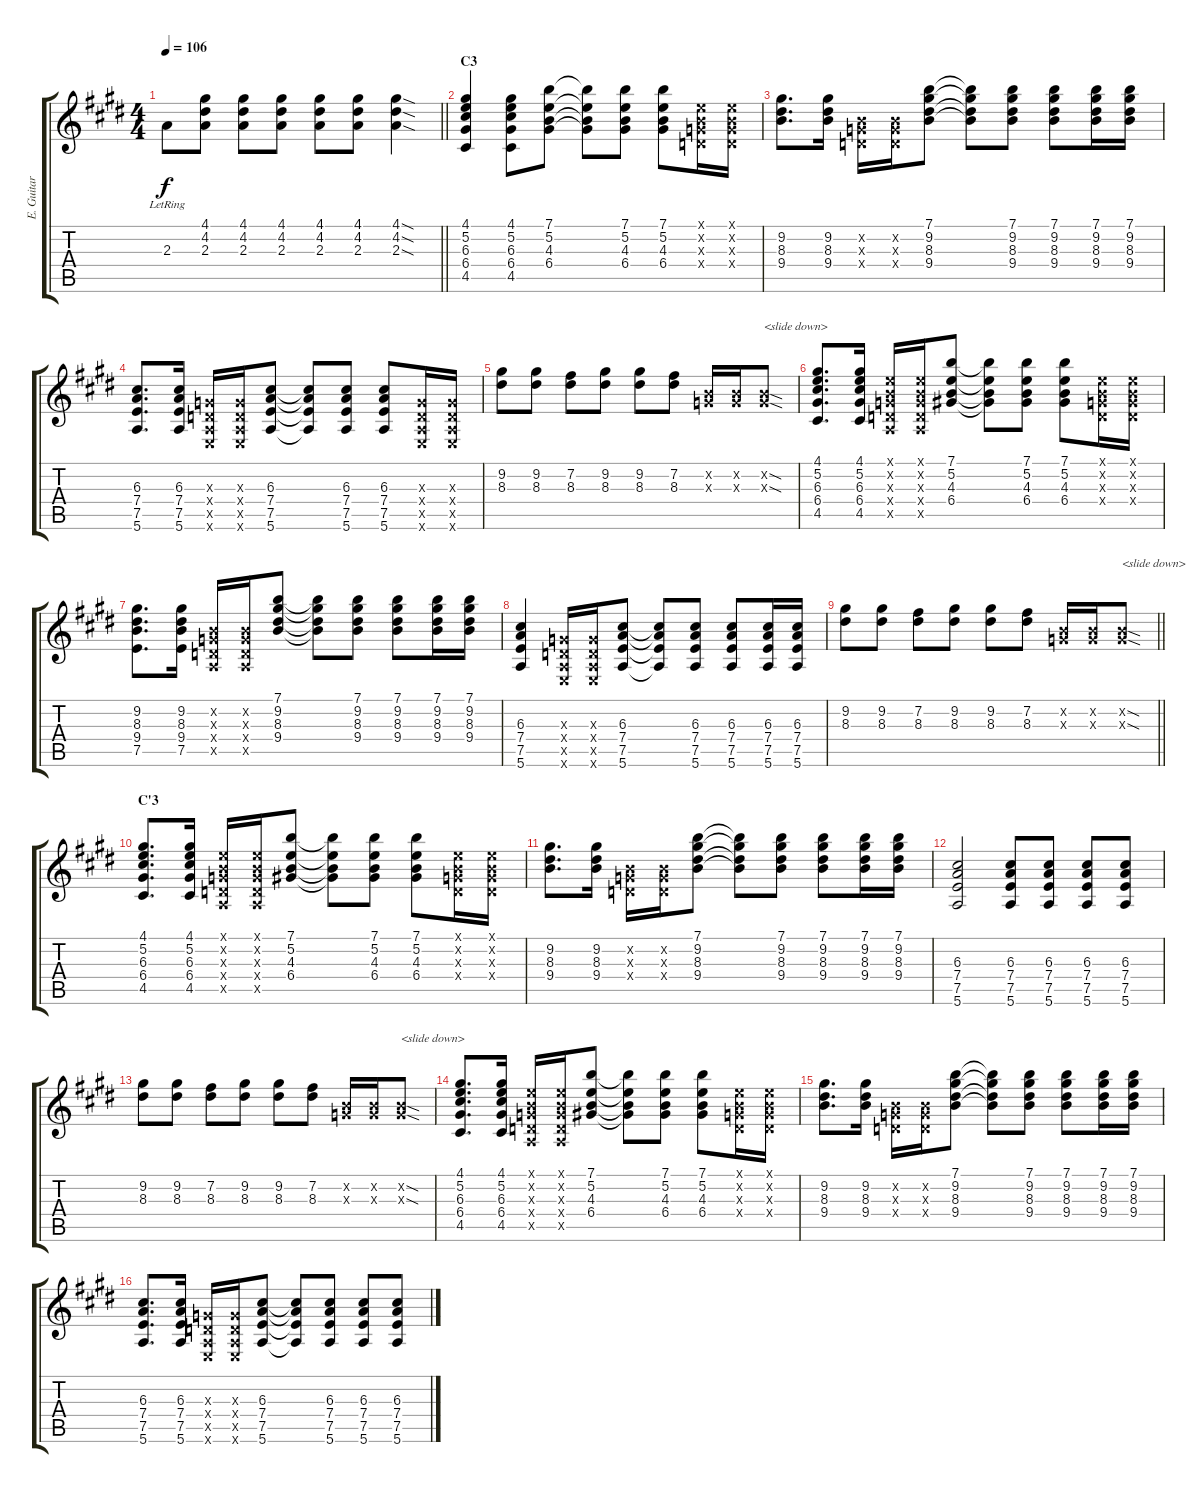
\track ("E. Guitar I" "E. Guitar ") {instrument overdrivenguitar}
\staff {score tabs}
\tuning (E4 B3 G3 D3 A2 E2) {hide}
\ts (4 4)
\tempo 106
\clef g2
\barLineRight lightlight
\ks e
2.3{lr}.8{dy f} (4.1 4.2 2.3).8 (4.1 4.2 2.3).8 (4.1 4.2 2.3).8 (4.1 4.2 2.3).8 (4.1 4.2 2.3).8 (4.1{sod} 4.2{sod} 2.3{sod}).4 |
\section ("" "C3")
(4.1 5.2 6.3 6.4 4.5).4 (4.1 5.2 6.3 6.4 4.5).8 (7.1 5.2 4.3 6.4).8 (7.1{t} 5.2{t} 4.3{t} 6.4{t}).8 (7.1 5.2 4.3 6.4).8 (7.1 5.2 4.3 6.4).8 (0.1{x} 0.2{x} 0.3{x} 0.4{x}).16 (0.1{x} 0.2{x} 0.3{x} 0.4{x}).16 |
(9.2 8.3 9.4).8{d} (9.2 8.3 9.4).16 (0.2{x} 0.3{x} 0.4{x}).16 (0.2{x} 0.3{x} 0.4{x}).16 (7.1 9.2 8.3 9.4).8 (7.1{t} 9.2{t} 8.3{t} 9.4{t}).8 (7.1 9.2 8.3 9.4).8 (7.1 9.2 8.3 9.4).8 (7.1 9.2 8.3 9.4).16 (7.1 9.2 8.3 9.4).16 |
(6.3 7.4 7.5 5.6).8{d} (6.3 7.4 7.5 5.6).16 (0.3{x} 0.4{x} 0.5{x} 0.6{x}).16 (0.3{x} 0.4{x} 0.5{x} 0.6{x}).16 (6.3 7.4 7.5 5.6).8 (6.3{t} 7.4{t} 7.5{t} 5.6{t}).8 (6.3 7.4 7.5 5.6).8 (6.3 7.4 7.5 5.6).8 (0.3{x} 0.4{x} 0.5{x} 0.6{x}).16 (0.3{x} 0.4{x} 0.5{x} 0.6{x}).16 |
(9.2 8.3).8 (9.2 8.3).8 (7.2 8.3).8 (9.2 8.3).8 (9.2 8.3).8 (7.2 8.3).8 (0.2{x} 0.3{x}).16 (0.2{x} 0.3{x}).16 (0.2{sod x} 0.3{sod x}).8{txt "<slide down>"} |
(4.1 5.2 6.3 6.4 4.5).8{d} (4.1 5.2 6.3 6.4 4.5).16 (0.1{x} 0.2{x} 0.3{x} 0.4{x} 0.5{x}).16 (0.1{x} 0.2{x} 0.3{x} 0.4{x} 0.5{x}).16 (7.1 5.2 4.3 6.4).8 (7.1{t} 5.2{t} 4.3{t} 6.4{t}).8 (7.1 5.2 4.3 6.4).8 (7.1 5.2 4.3 6.4).8 (0.1{x} 0.2{x} 0.3{x} 0.4{x}).16 (0.1{x} 0.2{x} 0.3{x} 0.4{x}).16 |
(9.2 8.3 9.4 7.5).8{d} (9.2 8.3 9.4 7.5).16 (0.2{x} 0.3{x} 0.4{x} 0.5{x}).16 (0.2{x} 0.3{x} 0.4{x} 0.5{x}).16 (7.1 9.2 8.3 9.4).8 (7.1{t} 9.2{t} 8.3{t} 9.4{t}).8 (7.1 9.2 8.3 9.4).8 (7.1 9.2 8.3 9.4).8 (7.1 9.2 8.3 9.4).16 (7.1 9.2 8.3 9.4).16 |
(6.3 7.4 7.5 5.6).4 (0.3{x} 0.4{x} 0.5{x} 0.6{x}).16 (0.3{x} 0.4{x} 0.5{x} 0.6{x}).16 (6.3 7.4 7.5 5.6).8 (6.3{t} 7.4{t} 7.5{t} 5.6{t}).8 (6.3 7.4 7.5 5.6).8 (6.3 7.4 7.5 5.6).8 (6.3 7.4 7.5 5.6).16 (6.3 7.4 7.5 5.6).16 |
\barLineRight lightlight
(9.2 8.3).8 (9.2 8.3).8 (7.2 8.3).8 (9.2 8.3).8 (9.2 8.3).8 (7.2 8.3).8 (0.2{x} 0.3{x}).16 (0.2{x} 0.3{x}).16 (0.2{sod x} 0.3{sod x}).8{txt "<slide down>"} |
\section ("" "C'3")
(4.1 5.2 6.3 6.4 4.5).8{d} (4.1 5.2 6.3 6.4 4.5).16 (0.1{x} 0.2{x} 0.3{x} 0.4{x} 0.5{x}).16 (0.1{x} 0.2{x} 0.3{x} 0.4{x} 0.5{x}).16 (7.1 5.2 4.3 6.4).8 (7.1{t} 5.2{t} 4.3{t} 6.4{t}).8 (7.1 5.2 4.3 6.4).8 (7.1 5.2 4.3 6.4).8 (0.1{x} 0.2{x} 0.3{x} 0.4{x}).16 (0.1{x} 0.2{x} 0.3{x} 0.4{x}).16 |
(9.2 8.3 9.4).8{d} (9.2 8.3 9.4).16 (0.2{x} 0.3{x} 0.4{x}).16 (0.2{x} 0.3{x} 0.4{x}).16 (7.1 9.2 8.3 9.4).8 (7.1{t} 9.2{t} 8.3{t} 9.4{t}).8 (7.1 9.2 8.3 9.4).8 (7.1 9.2 8.3 9.4).8 (7.1 9.2 8.3 9.4).16 (7.1 9.2 8.3 9.4).16 |
(6.3 7.4 7.5 5.6).2 (6.3 7.4 7.5 5.6).8 (6.3 7.4 7.5 5.6).8 (6.3 7.4 7.5 5.6).8 (6.3 7.4 7.5 5.6).8 |
(9.2 8.3).8 (9.2 8.3).8 (7.2 8.3).8 (9.2 8.3).8 (9.2 8.3).8 (7.2 8.3).8 (0.2{x} 0.3{x}).16 (0.2{x} 0.3{x}).16 (0.2{sod x} 0.3{sod x}).8{txt "<slide down>"} |
(4.1 5.2 6.3 6.4 4.5).8{d} (4.1 5.2 6.3 6.4 4.5).16 (0.1{x} 0.2{x} 0.3{x} 0.4{x} 0.5{x}).16 (0.1{x} 0.2{x} 0.3{x} 0.4{x} 0.5{x}).16 (7.1 5.2 4.3 6.4).8 (7.1{t} 5.2{t} 4.3{t} 6.4{t}).8 (7.1 5.2 4.3 6.4).8 (7.1 5.2 4.3 6.4).8 (0.1{x} 0.2{x} 0.3{x} 0.4{x}).16 (0.1{x} 0.2{x} 0.3{x} 0.4{x}).16 |
(9.2 8.3 9.4).8{d} (9.2 8.3 9.4).16 (0.2{x} 0.3{x} 0.4{x}).16 (0.2{x} 0.3{x} 0.4{x}).16 (7.1 9.2 8.3 9.4).8 (7.1{t} 9.2{t} 8.3{t} 9.4{t}).8 (7.1 9.2 8.3 9.4).8 (7.1 9.2 8.3 9.4).8 (7.1 9.2 8.3 9.4).16 (7.1 9.2 8.3 9.4).16 |
(6.3 7.4 7.5 5.6).8{d} (6.3 7.4 7.5 5.6).16 (0.3{x} 0.4{x} 0.5{x} 0.6{x}).16 (0.3{x} 0.4{x} 0.5{x} 0.6{x}).16 (6.3 7.4 7.5 5.6).8 (6.3{t} 7.4{t} 7.5{t} 5.6{t}).8 (6.3 7.4 7.5 5.6).8 (6.3 7.4 7.5 5.6).8 (6.3 7.4 7.5 5.6).8
